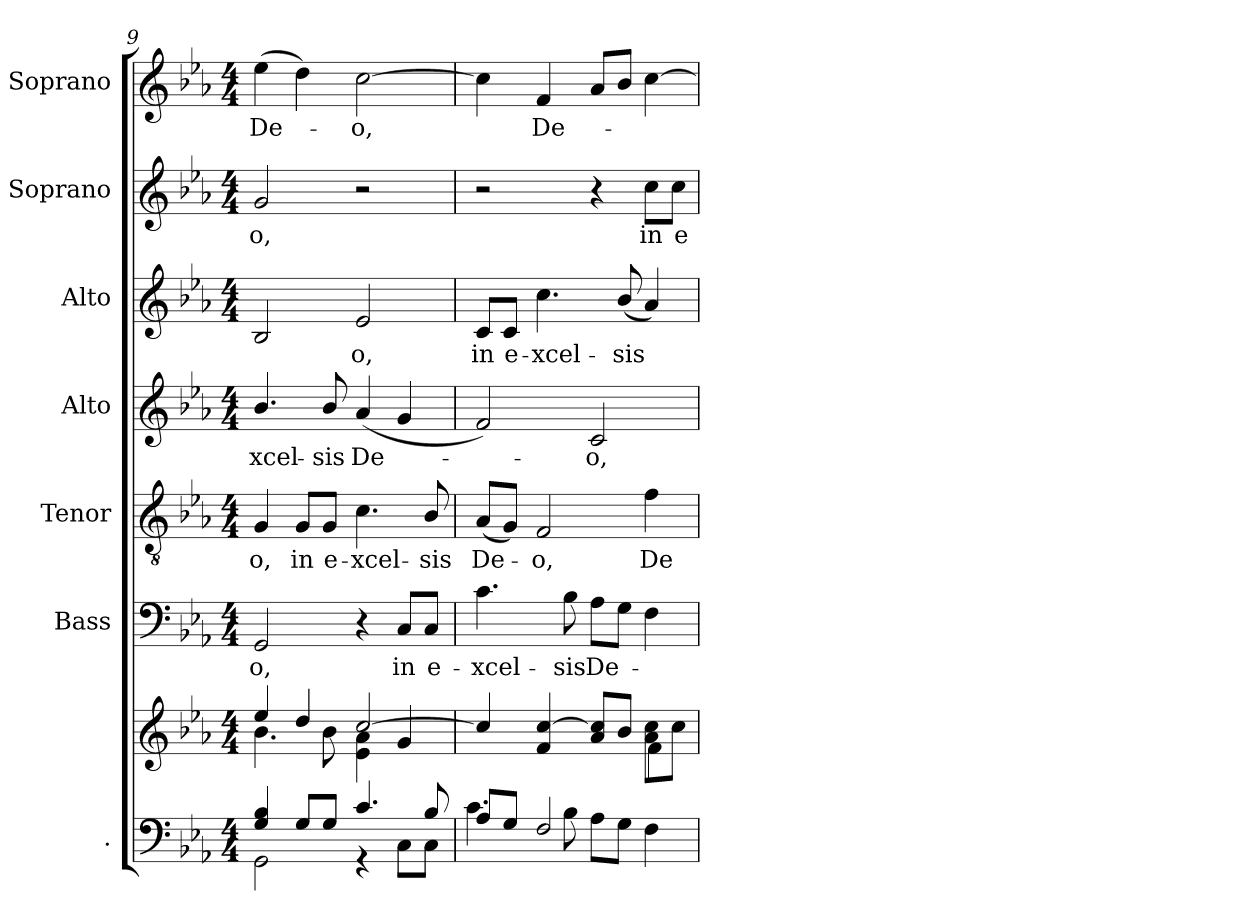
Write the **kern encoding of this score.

**kern	**kern	**kern	**text	**kern	**text	**kern	**text	**kern	**text	**kern	**text	**kern	**text
*part7	*part7	*part6	*part6	*part5	*part5	*part4	*part4	*part3	*part3	*part2	*part2	*part1	*part1
*staff8	*staff7	*staff6	*staff6	*staff5	*staff5	*staff4	*staff4	*staff3	*staff3	*staff2	*staff2	*staff1	*staff1
*I".	*	*I"Bass	*	*I"Tenor	*	*I"Alto	*	*I"Alto	*	*I"Soprano	*	*I"Soprano	*
*	*	*I'B.	*	*I'T.	*	*	*	*I'A.	*	*	*	*I'S.	*
*clefF4	*clefG2	*clefF4	*	*clefGv2	*	*clefG2	*	*clefG2	*	*clefG2	*	*clefG2	*
*	*	*	*	*ITrd7c12	*	*	*	*	*	*	*	*	*
*k[b-e-a-]	*k[b-e-a-]	*k[b-e-a-]	*	*k[b-e-a-]	*	*k[b-e-a-]	*	*k[b-e-a-]	*	*k[b-e-a-]	*	*k[b-e-a-]	*
*E-:	*E-:	*E-:	*	*E-:	*	*E-:	*	*E-:	*	*E-:	*	*E-:	*
*M4/4	*M4/4	*M4/4	*	*M4/4	*	*M4/4	*	*M4/4	*	*M4/4	*	*M4/4	*
=9	=9	=9	=9	=9	=9	=9	=9	=9	=9	=9	=9	=9	=9
*^	*^	*	*	*	*	*	*	*	*	*	*	*	*
!	!	!	!	!	!LO:LY:b:color=#000000	!	!	!	!	!	!	!	!	!	!
!	!	!	!	!	!	!	!LO:LY:b:color=#000000	!	!	!	!	!	!	!	!
!	!	!	!	!	!	!	!	!	!LO:LY:b:color=#000000	!	!	!	!	!	!
!	!	!	!	!	!	!	!	!	!	!	!	!	!LO:LY:b:color=#000000	!	!
!	!	!	!	!	!	!	!	!	!	!	!	!	!	!	!LO:LY:b:color=#000000
4Gi/ 4B-i	2GGi\	4ee-i/	4.b-i\	2GGi/	-o,	4GGi/	-o,	4.b-i/	-xcel-	2B-i/	.	2gi/	-o,	(4ee-i\	De-
!	!	!	!	!	!	!	!LO:LY:b:color=#000000	!	!	!	!	!	!	!	!
8Gi/L	.	4ddi/	.	.	.	8GGi/L	in	.	.	.	.	.	.	4ddi\)	.
!	!	!	!	!	!	!	!LO:LY:b:color=#000000	!	!	!	!	!	!	!	!
!	!	!	!	!	!	!	!	!	!LO:LY:b:color=#000000	!	!	!	!	!	!
8Gi/J	.	.	8b-i\	.	.	8GGi/J	e-	8b-i/	-sis	.	.	.	.	.	.
!	!	!	!	!	!	!	!LO:LY:b:color=#000000	!	!	!	!	!	!	!	!
!	!	!	!	!	!	!	!	!	!LO:LY:b:color=#000000	!	!	!	!	!	!
!	!	!	!	!	!	!	!	!	!	!	!LO:LY:b:color=#000000	!	!	!	!
!	!	!	!	!	!	!	!	!	!	!	!	!	!	!	!LO:LY:b:color=#000000
4.ci/	4r	[2cci/	4e-i\ 4a-i	4r	.	4.Ci\	-xcel-	(4a-i/	De-	2e-i/	-o,	2r	.	[2cci\	-o,
!	!	!	!	!	!LO:LY:b:color=#000000	!	!	!	!	!	!	!	!	!	!
.	8Ci\L	.	4gi/	8Ci/L	in	.	.	4gi/	.	.	.	.	.	.	.
!	!	!	!	!	!LO:LY:b:color=#000000	!	!	!	!	!	!	!	!	!	!
!	!	!	!	!	!	!	!LO:LY:b:color=#000000	!	!	!	!	!	!	!	!
8B-i/	8Ci\J	.	.	8Ci/J	e-	8BB-i/	-sis	.	.	.	.	.	.	.	.
=10	=10	=10	=10	=10	=10	=10	=10	=10	=10	=10	=10	=10	=10	=10	=10
!	!	!	!	!	!LO:LY:b:color=#000000	!	!	!	!	!	!	!	!	!	!
!	!	!	!	!	!	!	!LO:LY:b:color=#000000	!	!	!	!	!	!	!	!
!	!	!	!	!	!	!	!	!	!	!	!LO:LY:b:color=#000000	!	!	!	!
*	*^	*	*	*	*	*	*	*	*	*	*	*	*	*	*
8A-i/L	4.ci\	2..ryy	4cci/]	2.ryy	4.ci\	-xcel-	(8AA-i/L	De-	2fi/)	.	8ci/L	in	2r	.	4cci\]	.
!	!	!	!	!	!	!	!	!	!	!	!	!LO:LY:b:color=#000000	!	!	!	!
8Gi/J	.	.	.	.	.	.	8GGi/J)	.	.	.	8ci/J	e-	.	.	.	.
!	!	!	!	!	!	!	!	!LO:LY:b:color=#000000	!	!	!	!	!	!	!	!
!	!	!	!	!	!	!	!	!	!	!	!	!LO:LY:b:color=#000000	!	!	!	!
!	!	!	!	!	!	!	!	!	!	!	!	!	!	!	!	!LO:LY:b:color=#000000
2Fi/	.	.	4fi/ [4cci	.	.	.	2FFi/	-o,	.	.	4.cci\	-xcel-	.	.	4fi/	De-
!	!	!	!	!	!	!LO:LY:b:color=#000000	!	!	!	!	!	!	!	!	!	!
.	8B-i\	.	.	.	8B-i\	-sis	.	.	.	.	.	.	.	.	.	.
!	!	!	!	!	!	!LO:LY:b:color=#000000	!	!	!	!	!	!	!	!	!	!
!	!	!	!	!	!	!	!	!	!	!LO:LY:b:color=#000000	!	!	!	!	!	!
.	8A-i\L	.	8a-i/ 8cci]/L	.	8A-i\L	De-	.	.	2ci/	-o,	.	.	4r	.	8a-i/L	.
!	!	!	!	!	!	!	!	!	!	!	!	!LO:LY:b:color=#000000	!	!	!	!
.	8Gi\J	.	8b-i/J	.	8Gi\J	.	.	.	.	.	(8b-i/	-sis	.	.	8b-i/J	.
!	!	!	!	!	!	!	!	!LO:LY:b:color=#000000	!	!	!	!	!	!	!	!
!	!	!	!	!	!	!	!	!	!	!	!	!	!	!LO:LY:b:color=#000000	!	!
4ryy	4Fi\	.	8a-i\ 8cci\L	4fi\	4Fi\	.	4Fi\	De-	.	.	4a-i/)	.	8cci\L	in	[4cci\	.
!	!	!	!	!	!	!	!	!	!	!	!	!	!	!LO:LY:b:color=#000000	!	!
.	.	8ryy	8cci\J	.	.	.	.	.	.	.	.	.	8cci\J	e-	.	.
*v	*v	*v	*	*	*	*	*	*	*	*	*	*	*	*	*	*
*	*v	*v	*	*	*	*	*	*	*	*	*	*	*	*
=	=	=	=	=	=	=	=	=	=	=	=	=	=
*-	*-	*-	*-	*-	*-	*-	*-	*-	*-	*-	*-	*-	*-
